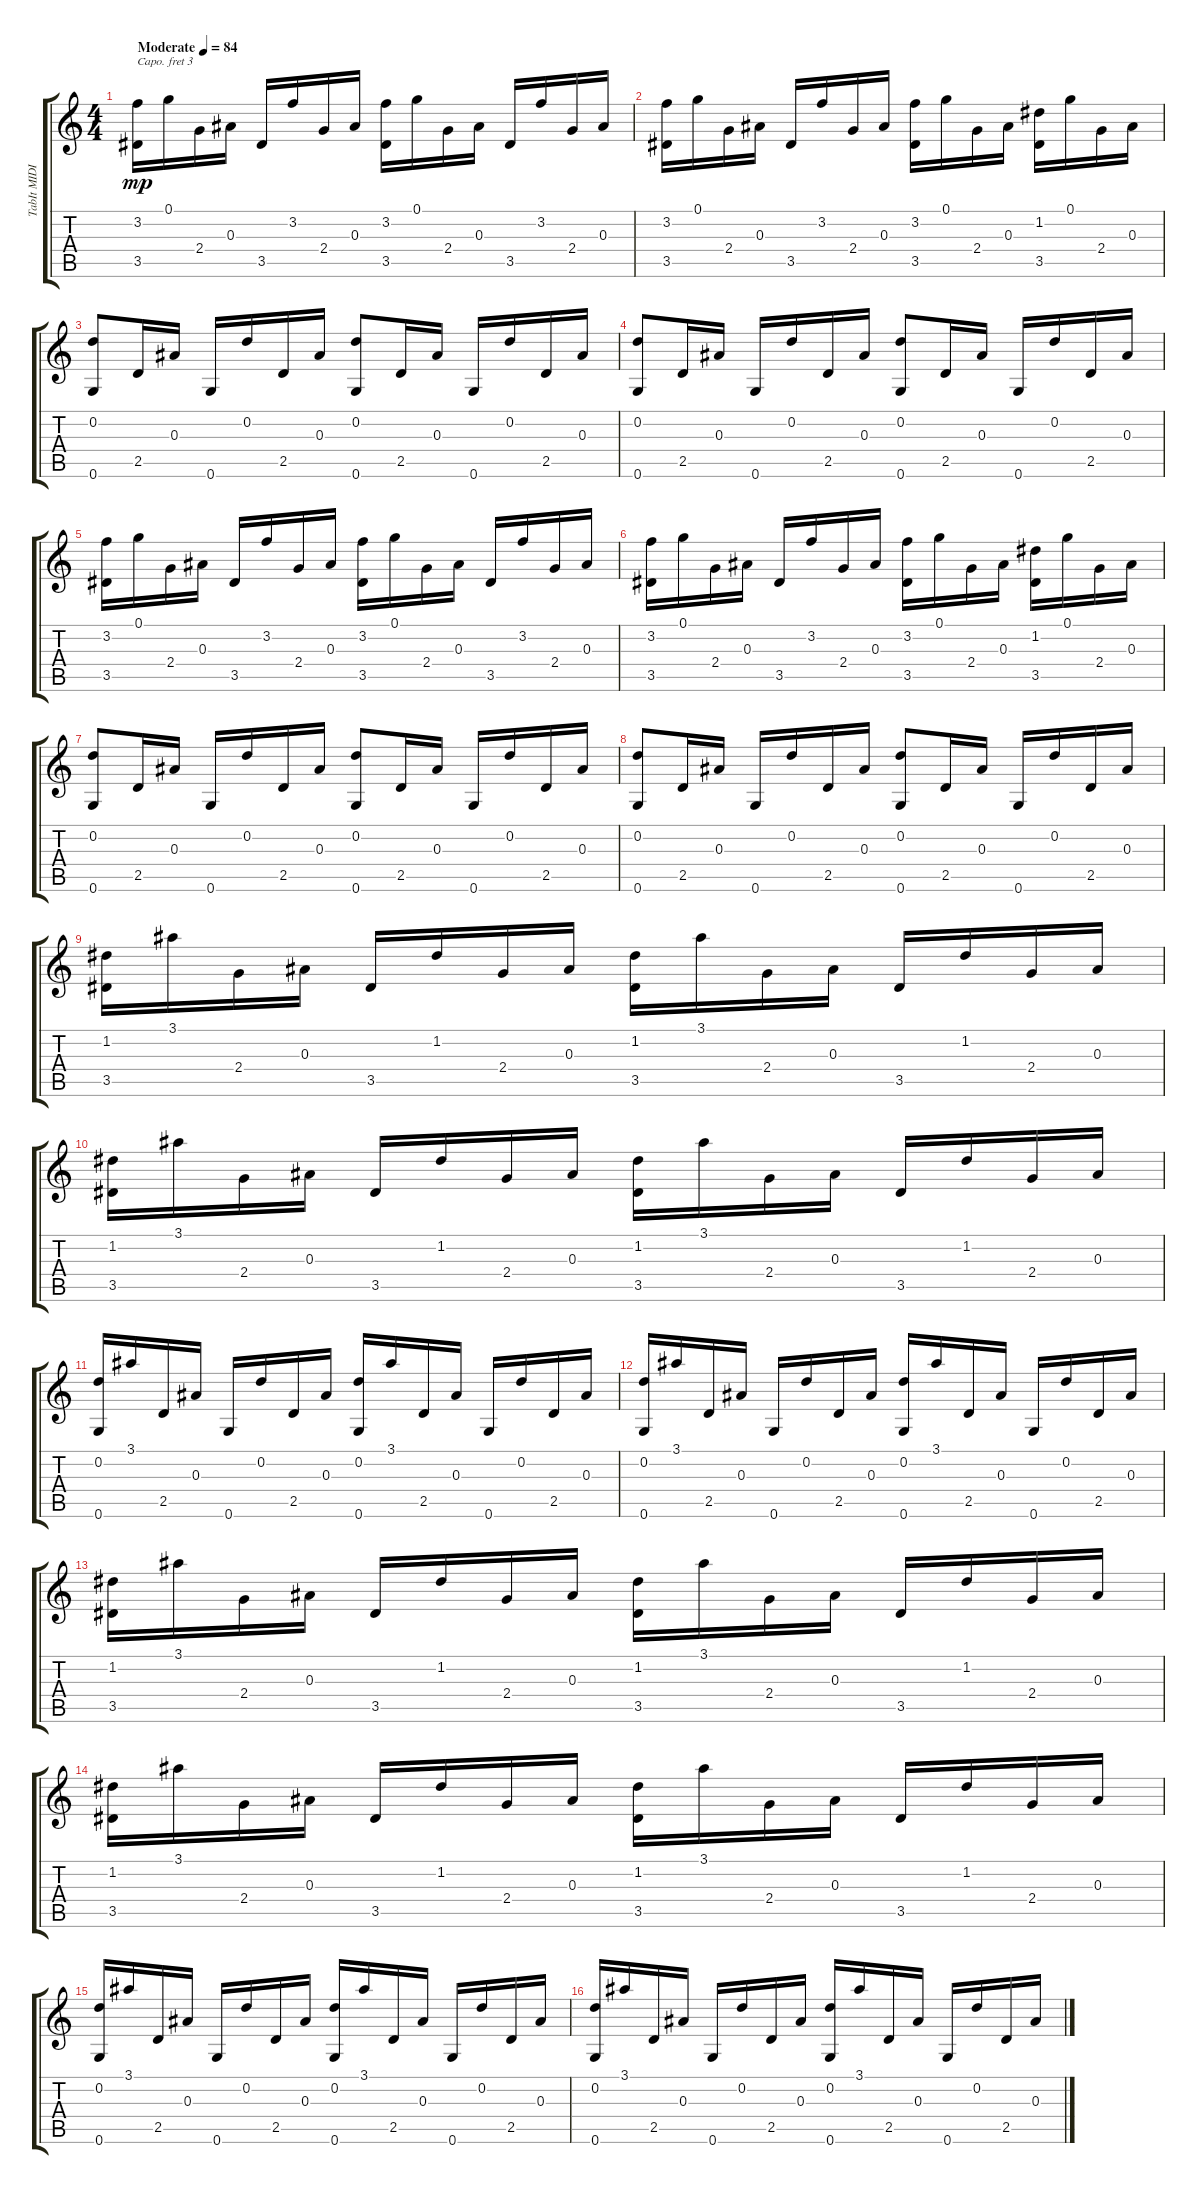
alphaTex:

\track ("TabIt MIDI - Track 2" "TabIt MIDI") {instrument acousticguitarsteel}
\staff {score tabs}
\capo 3
\tuning (E4 B3 G3 D3 A2 E2) {hide}
\ts (4 4)
\tempo (84 "Moderate")
\clef g2
\ks c
(3.2 3.5).16{dy mp instrument acousticguitarsteel} 0.1.16 2.4.16 0.3.16 3.5.16 3.2.16 2.4.16 0.3.16 (3.2 3.5).16 0.1.16 2.4.16 0.3.16 3.5.16 3.2.16 2.4.16 0.3.16 |
(3.2 3.5).16 0.1.16 2.4.16 0.3.16 3.5.16 3.2.16 2.4.16 0.3.16 (3.2 3.5).16 0.1.16 2.4.16 0.3.16 (1.2 3.5).16 0.1.16 2.4.16 0.3.16 |
(0.2 0.6).8 2.5.16 0.3.16 0.6.16 0.2.16 2.5.16 0.3.16 (0.2 0.6).8 2.5.16 0.3.16 0.6.16 0.2.16 2.5.16 0.3.16 |
(0.2 0.6).8 2.5.16 0.3.16 0.6.16 0.2.16 2.5.16 0.3.16 (0.2 0.6).8 2.5.16 0.3.16 0.6.16 0.2.16 2.5.16 0.3.16 |
(3.2 3.5).16 0.1.16 2.4.16 0.3.16 3.5.16 3.2.16 2.4.16 0.3.16 (3.2 3.5).16 0.1.16 2.4.16 0.3.16 3.5.16 3.2.16 2.4.16 0.3.16 |
(3.2 3.5).16 0.1.16 2.4.16 0.3.16 3.5.16 3.2.16 2.4.16 0.3.16 (3.2 3.5).16 0.1.16 2.4.16 0.3.16 (1.2 3.5).16 0.1.16 2.4.16 0.3.16 |
(0.2 0.6).8 2.5.16 0.3.16 0.6.16 0.2.16 2.5.16 0.3.16 (0.2 0.6).8 2.5.16 0.3.16 0.6.16 0.2.16 2.5.16 0.3.16 |
(0.2 0.6).8 2.5.16 0.3.16 0.6.16 0.2.16 2.5.16 0.3.16 (0.2 0.6).8 2.5.16 0.3.16 0.6.16 0.2.16 2.5.16 0.3.16 |
(1.2 3.5).16 3.1.16 2.4.16 0.3.16 3.5.16 1.2.16 2.4.16 0.3.16 (1.2 3.5).16 3.1.16 2.4.16 0.3.16 3.5.16 1.2.16 2.4.16 0.3.16 |
(1.2 3.5).16 3.1.16 2.4.16 0.3.16 3.5.16 1.2.16 2.4.16 0.3.16 (1.2 3.5).16 3.1.16 2.4.16 0.3.16 3.5.16 1.2.16 2.4.16 0.3.16 |
(0.2 0.6).16 3.1.16 2.5.16 0.3.16 0.6.16 0.2.16 2.5.16 0.3.16 (0.2 0.6).16 3.1.16 2.5.16 0.3.16 0.6.16 0.2.16 2.5.16 0.3.16 |
(0.2 0.6).16 3.1.16 2.5.16 0.3.16 0.6.16 0.2.16 2.5.16 0.3.16 (0.2 0.6).16 3.1.16 2.5.16 0.3.16 0.6.16 0.2.16 2.5.16 0.3.16 |
(1.2 3.5).16 3.1.16 2.4.16 0.3.16 3.5.16 1.2.16 2.4.16 0.3.16 (1.2 3.5).16 3.1.16 2.4.16 0.3.16 3.5.16 1.2.16 2.4.16 0.3.16 |
(1.2 3.5).16 3.1.16 2.4.16 0.3.16 3.5.16 1.2.16 2.4.16 0.3.16 (1.2 3.5).16 3.1.16 2.4.16 0.3.16 3.5.16 1.2.16 2.4.16 0.3.16 |
(0.2 0.6).16 3.1.16 2.5.16 0.3.16 0.6.16 0.2.16 2.5.16 0.3.16 (0.2 0.6).16 3.1.16 2.5.16 0.3.16 0.6.16 0.2.16 2.5.16 0.3.16 |
(0.2 0.6).16 3.1.16 2.5.16 0.3.16 0.6.16 0.2.16 2.5.16 0.3.16 (0.2 0.6).16 3.1.16 2.5.16 0.3.16 0.6.16 0.2.16 2.5.16 0.3.16
